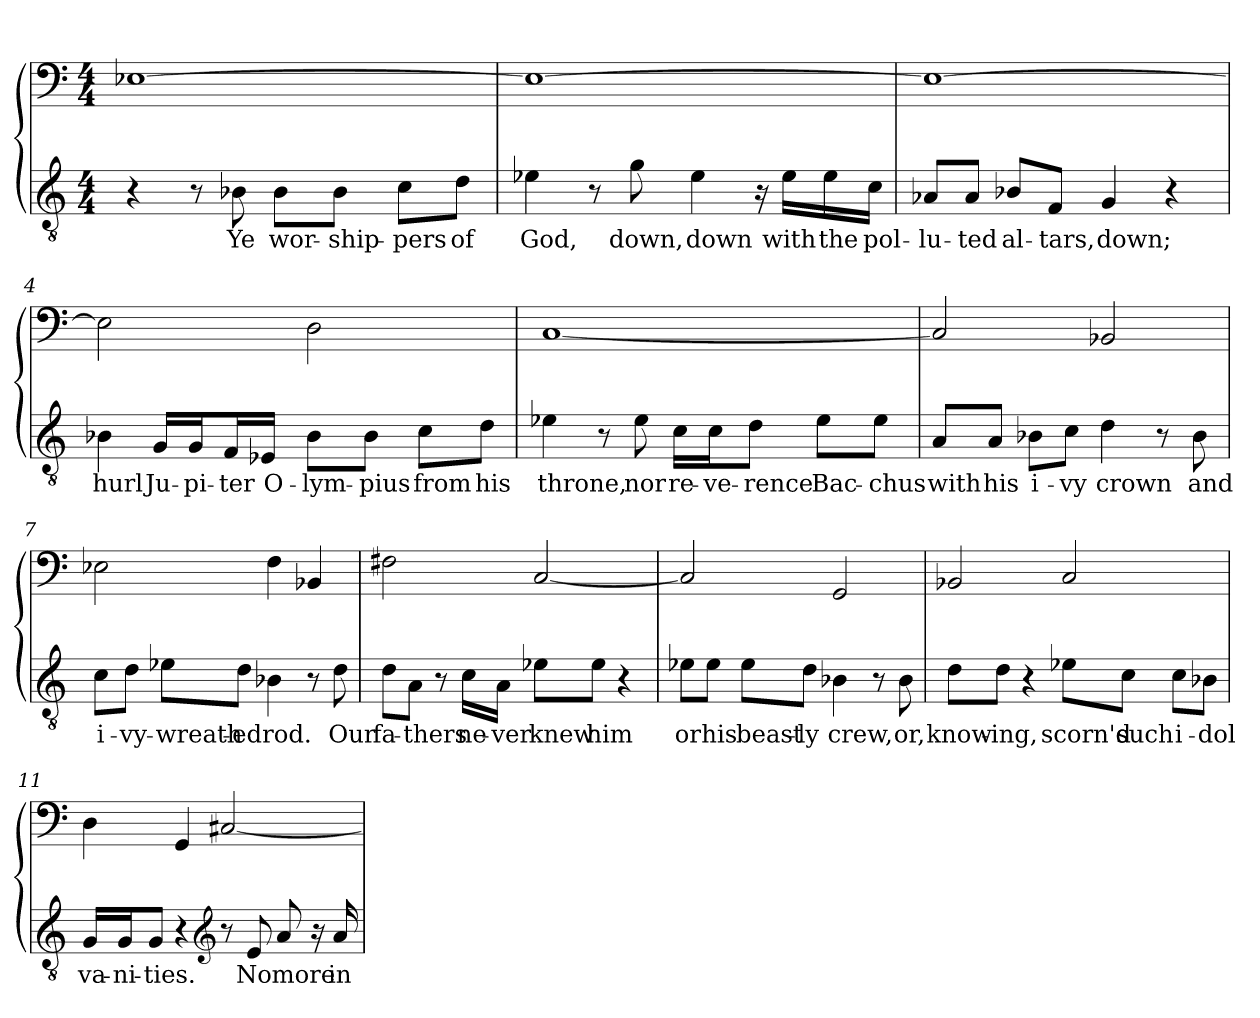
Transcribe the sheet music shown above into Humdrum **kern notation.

**kern	**text	**kern
*part1	*part1	*part1
*staff2	*staff2	*staff1
*clefGv2	*	*clefF4
*k[]	*	*k[]
*C:	*	*C:
*M4/4	*	*M4/4
=1	=1	=1
4r	.	[1E-X\
8r	.	.
8B-X\	Ye	.
8B-\L	wor-	.
8B-\J	-ship-	.
8c\L	-pers	.
8d\J	of	.
=2	=2	=2
4e-X\	God,	1E-\_
8r	.	.
8g\	down,	.
4e-\	down	.
16r	.	.
16e-\LL	with	.
16e-\	the	.
16c\JJ	pol-	.
=3	=3	=3
8A-X/L	-lu-	1E-\_
8A-/J	-ted	.
8B-X/L	al-	.
8F/J	-tars,	.
4G/	down;	.
4r	.	.
=4	=4	=4
4B-X\	hurl	2E-\]
16G/LL	Ju-	.
16G/J	-pi-	.
16F/L	-ter	.
16E-X/JJ	O-	.
8B-\L	-lym-	2D\
8B-\J	-pius	.
8c\L	from	.
8d\J	his	.
=5	=5	=5
4e-X\	throne,	[1C/
8r	.	.
8e-\	nor	.
16c\LL	re-	.
16c\J	-ve-	.
8d\J	-rence	.
8e-\L	Bac-	.
8e-\J	-chus	.
=6	=6	=6
8A/L	with	2C/]
8A/J	his	.
8B-X\L	i-	.
8c\J	-vy	.
4d\	crown	2BB-X/
8r	.	.
8B-\	and	.
=7	=7	=7
8c\L	i-	2E-X\
8d\J	-vy-	.
8e-X\L	-wreath-	.
8d\J	-ed	.
4B-X\	rod.	4F\
8r	.	4BB-X/
8d\	Our	.
=8	=8	=8
8d\L	fa-	2F#X\
8A\J	-thers	.
8r	.	.
16c\LL	ne-	.
16A\JJ	-ver	.
8e-X\L	knew	[2C/
8e-\J	him	.
4r	.	.
=9	=9	=9
8e-X\L	or	2C/]
8e-\J	his	.
8e-\L	beast-	.
8d\J	-ly	.
4B-X\	crew,	2GG/
8r	.	.
8B-\	or,	.
=10	=10	=10
8d\L	know-	2BB-X/
8d\J	-ing,	.
4r	.	.
8e-X\L	scorn'd	2C/
8c\J	such	.
8c\L	i-	.
8B-X\J	-dol	.
=11	=11	=11
16G/LL	va-	4D\
16G/J	-ni-	.
8G/J	-ties.	.
4r	.	4GG/
*clefG2	*	*
8r	.	[2C#X/
8e/	No	.
8a/	more	.
16r	.	.
16a/	in	.
=	=	=
*-	*-	*-
